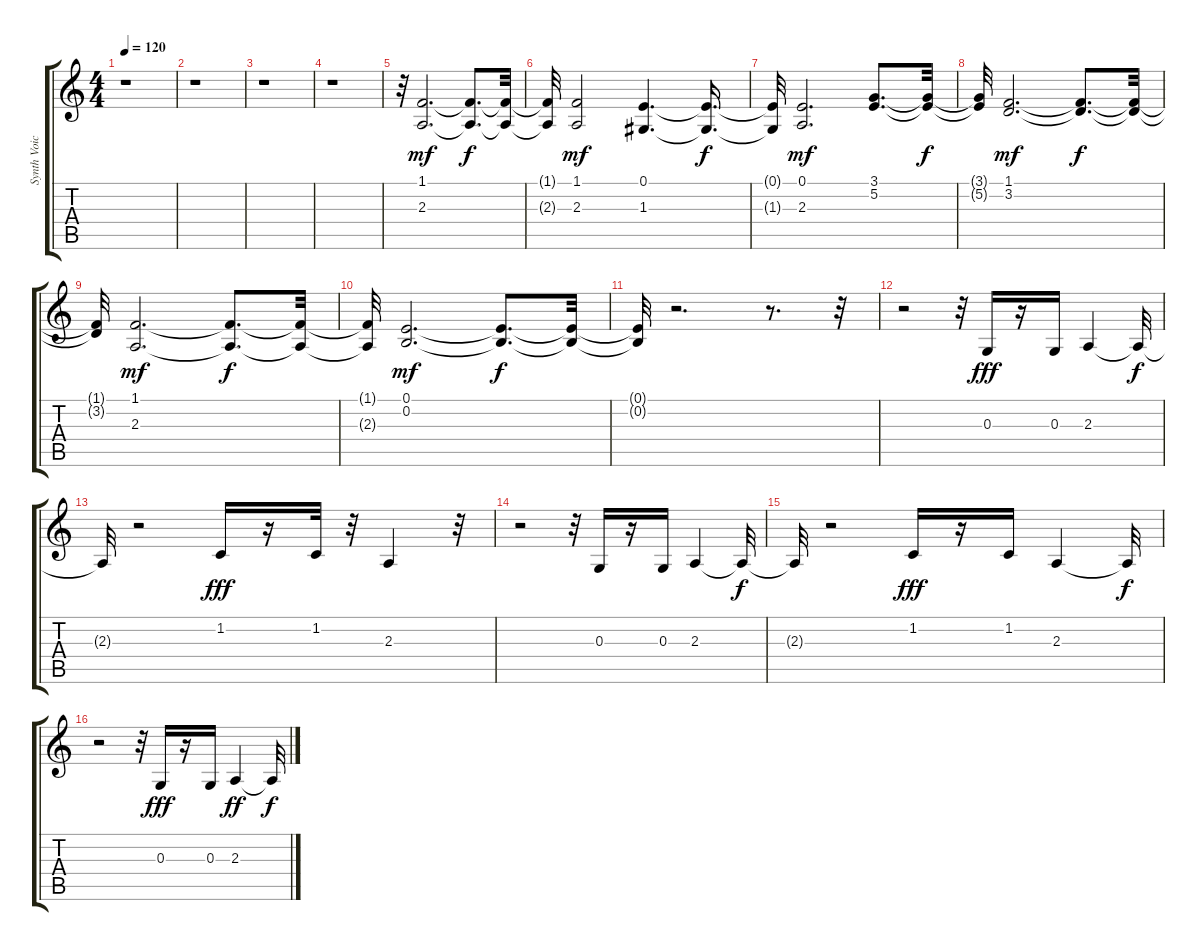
\track ("Synth Voice" "Synth Voic") {instrument synthvoice}
\staff {score tabs}
\tuning (E4 B3 G3 D3 A2 E2) {hide}
\ts (4 4)
\tempo 120
\clef g2
\ks c
r.1{dy f} |
r.1 |
r.1 |
r.1 |
r.32 (1.1 2.3).2{d dy mf} (1.1{t} 2.3{t}).8{d dy f} (1.1{t} 2.3{t}).32 |
(1.1{t} 2.3{t}).32 (1.1 2.3).2{dy mf} (0.1 1.3).4{d} (0.1{t} 1.3{t}).16{d dy f} |
(0.1{t} 1.3{t}).32 (0.1 2.3).2{d dy mf} (3.1 5.2).8{d} (3.1{t} 5.2{t}).32{dy f} |
(3.1{t} 5.2{t}).32 (1.1 3.2).2{d dy mf} (1.1{t} 3.2{t}).8{d dy f} (1.1{t} 3.2{t}).32 |
(1.1{t} 3.2{t}).32 (1.1 2.3).2{d dy mf} (1.1{t} 2.3{t}).8{d dy f} (1.1{t} 2.3{t}).32 |
(1.1{t} 2.3{t}).32 (0.1 0.2).2{d dy mf} (0.1{t} 0.2{t}).8{d dy f} (0.1{t} 0.2{t}).32 |
(0.1{t} 0.2{t}).32 r.2{d} r.8{d} r.32 |
r.2 r.32 0.3.16{dy fff} r.16 0.3.16 2.3.4 2.3{t}.32{dy f} |
2.3{t}.32 r.2 1.2.16{dy fff} r.16 1.2.32 r.32 2.3.4 r.32 |
r.2 r.32 0.3.16 r.16 0.3.16 2.3.4 2.3{t}.32{dy f} |
2.3{t}.32 r.2 1.2.16{dy fff} r.16 1.2.16 2.3.4 2.3{t}.32{dy f} |
r.2 r.32 0.3.16{dy fff} r.16 0.3.16 2.3.4{dy ff} 2.3{t}.32{dy f}
